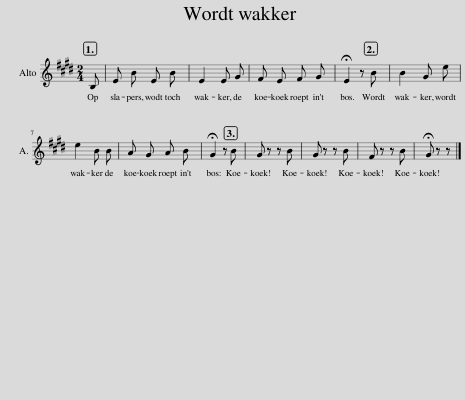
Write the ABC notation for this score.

X:1
L:1/8
M:2/4
I:linebreak $
K:E
V:1 treble
V:1
 B, | E B E B | E2 E G | F E F G | !fermata!E2 z B | %5
 B2 G e |$ e2 B B | A G A B | !fermata!G2 z B | G z z B | %10
 G z z B | F z z B | !fermata!G z z |] %13
